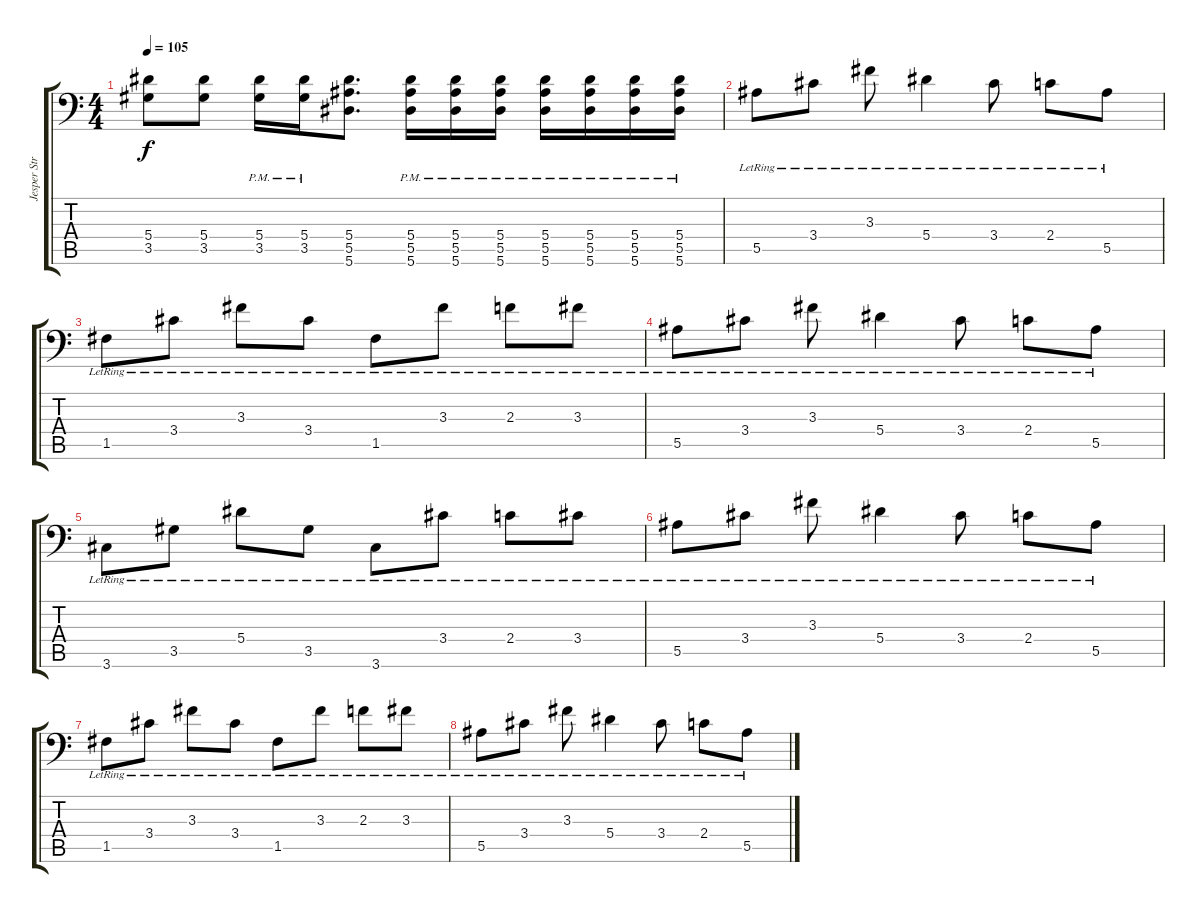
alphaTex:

\track ("Jesper Strömblad" "Jesper Str") {instrument distortionguitar}
\staff {score tabs}
\tuning (C4 G3 Eb3 Bb2 F2 Bb1) {hide}
\ts (4 4)
\tempo 105
\clef f4
\ks c
(5.4 3.5).8{dy f} (5.4 3.5).8 (5.4{pm} 3.5{pm}).16 (5.4{pm} 3.5{pm}).16 (5.4 5.5 5.6).8{d} (5.4{pm} 5.5{pm} 5.6{pm}).16 (5.4{pm} 5.5{pm} 5.6{pm}).16 (5.4{pm} 5.5{pm} 5.6{pm}).16 (5.4{pm} 5.5{pm} 5.6{pm}).16 (5.4{pm} 5.5{pm} 5.6{pm}).16 (5.4{pm} 5.5{pm} 5.6{pm}).16 (5.4{pm} 5.5{pm} 5.6{pm}).16 |
5.5{lr}.8{instrument acousticguitarsteel} 3.4{lr}.8 3.3{lr}.8 5.4{lr}.4 3.4{lr}.8 2.4{lr}.8 5.5{lr}.8 |
1.5{lr}.8 3.4{lr}.8 3.3{lr}.8 3.4{lr}.8 1.5{lr}.8 3.3{lr}.8 2.3{lr}.8 3.3{lr}.8 |
5.5{lr}.8 3.4{lr}.8 3.3{lr}.8 5.4{lr}.4 3.4{lr}.8 2.4{lr}.8 5.5{lr}.8 |
3.6{lr}.8 3.5{lr}.8 5.4{lr}.8 3.5{lr}.8 3.6{lr}.8 3.4{lr}.8 2.4{lr}.8 3.4{lr}.8 |
5.5{lr}.8 3.4{lr}.8 3.3{lr}.8 5.4{lr}.4 3.4{lr}.8 2.4{lr}.8 5.5{lr}.8 |
1.5{lr}.8 3.4{lr}.8 3.3{lr}.8 3.4{lr}.8 1.5{lr}.8 3.3{lr}.8 2.3{lr}.8 3.3{lr}.8 |
5.5{lr}.8 3.4{lr}.8 3.3{lr}.8 5.4{lr}.4 3.4{lr}.8 2.4{lr}.8 5.5{lr}.8
